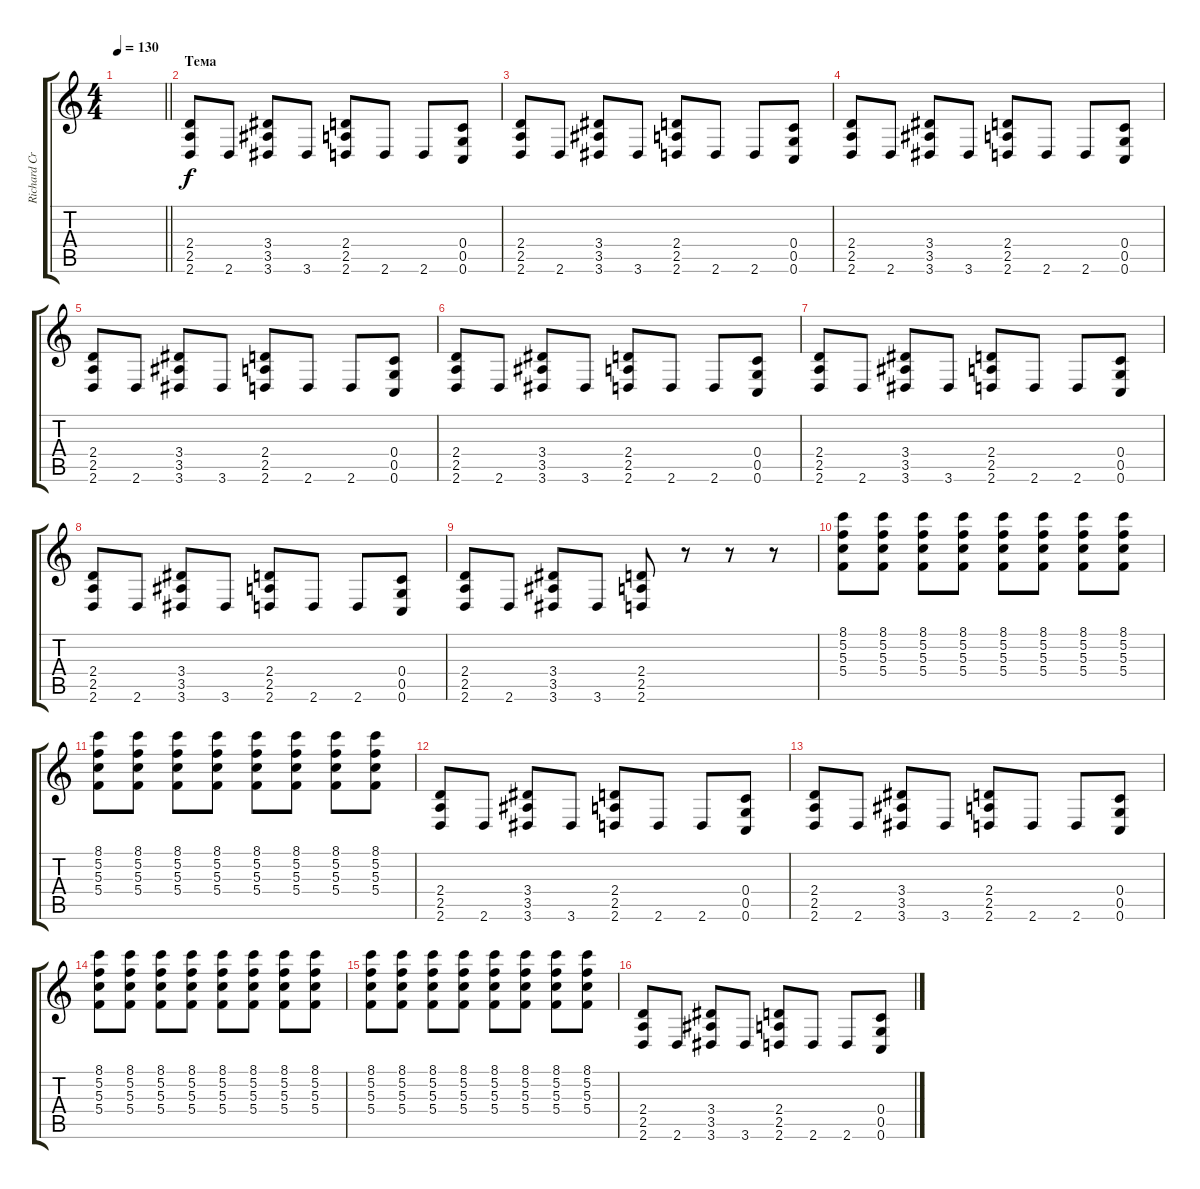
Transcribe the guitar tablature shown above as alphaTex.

\track ("Richard Cruspe-Bernstein" "Richard Cr") {instrument distortionguitar}
\staff {score tabs}
\tuning (E4 C4 G3 C3 G2 C2) {hide}
\ts (4 4)
\tempo 130
\clef g2
\barLineRight lightlight
\ks c
|
\section ("" "Тема")
(2.4 2.5 2.6).8 2.6.8 (3.4 3.5 3.6).8 3.6.8 (2.4 2.5 2.6).8 2.6.8 2.6.8 (0.4 0.5 0.6).8 |
(2.4 2.5 2.6).8 2.6.8 (3.4 3.5 3.6).8 3.6.8 (2.4 2.5 2.6).8 2.6.8 2.6.8 (0.4 0.5 0.6).8 |
(2.4 2.5 2.6).8 2.6.8 (3.4 3.5 3.6).8 3.6.8 (2.4 2.5 2.6).8 2.6.8 2.6.8 (0.4 0.5 0.6).8 |
(2.4 2.5 2.6).8 2.6.8 (3.4 3.5 3.6).8 3.6.8 (2.4 2.5 2.6).8 2.6.8 2.6.8 (0.4 0.5 0.6).8 |
(2.4 2.5 2.6).8 2.6.8 (3.4 3.5 3.6).8 3.6.8 (2.4 2.5 2.6).8 2.6.8 2.6.8 (0.4 0.5 0.6).8 |
(2.4 2.5 2.6).8 2.6.8 (3.4 3.5 3.6).8 3.6.8 (2.4 2.5 2.6).8 2.6.8 2.6.8 (0.4 0.5 0.6).8 |
(2.4 2.5 2.6).8 2.6.8 (3.4 3.5 3.6).8 3.6.8 (2.4 2.5 2.6).8 2.6.8 2.6.8 (0.4 0.5 0.6).8 |
(2.4 2.5 2.6).8 2.6.8 (3.4 3.5 3.6).8 3.6.8 (2.4 2.5 2.6).8 r.8 r.8 r.8 |
(8.1 5.2 5.3 5.4).8{volume 10 balance 8} (8.1 5.2 5.3 5.4).8 (8.1 5.2 5.3 5.4).8 (8.1 5.2 5.3 5.4).8 (8.1 5.2 5.3 5.4).8 (8.1 5.2 5.3 5.4).8 (8.1 5.2 5.3 5.4).8 (8.1 5.2 5.3 5.4).8 |
(8.1 5.2 5.3 5.4).8{volume 10 balance 8} (8.1 5.2 5.3 5.4).8 (8.1 5.2 5.3 5.4).8 (8.1 5.2 5.3 5.4).8 (8.1 5.2 5.3 5.4).8 (8.1 5.2 5.3 5.4).8 (8.1 5.2 5.3 5.4).8 (8.1 5.2 5.3 5.4).8 |
(2.4 2.5 2.6).8{volume 13 balance 0} 2.6.8 (3.4 3.5 3.6).8 3.6.8 (2.4 2.5 2.6).8 2.6.8 2.6.8 (0.4 0.5 0.6).8 |
(2.4 2.5 2.6).8 2.6.8 (3.4 3.5 3.6).8 3.6.8 (2.4 2.5 2.6).8 2.6.8 2.6.8 (0.4 0.5 0.6).8 |
(8.1 5.2 5.3 5.4).8{volume 10 balance 8} (8.1 5.2 5.3 5.4).8 (8.1 5.2 5.3 5.4).8 (8.1 5.2 5.3 5.4).8 (8.1 5.2 5.3 5.4).8 (8.1 5.2 5.3 5.4).8 (8.1 5.2 5.3 5.4).8 (8.1 5.2 5.3 5.4).8 |
(8.1 5.2 5.3 5.4).8{volume 10 balance 8} (8.1 5.2 5.3 5.4).8 (8.1 5.2 5.3 5.4).8 (8.1 5.2 5.3 5.4).8 (8.1 5.2 5.3 5.4).8 (8.1 5.2 5.3 5.4).8 (8.1 5.2 5.3 5.4).8 (8.1 5.2 5.3 5.4).8 |
(2.4 2.5 2.6).8{volume 13 balance 0} 2.6.8 (3.4 3.5 3.6).8 3.6.8 (2.4 2.5 2.6).8 2.6.8 2.6.8 (0.4 0.5 0.6).8
